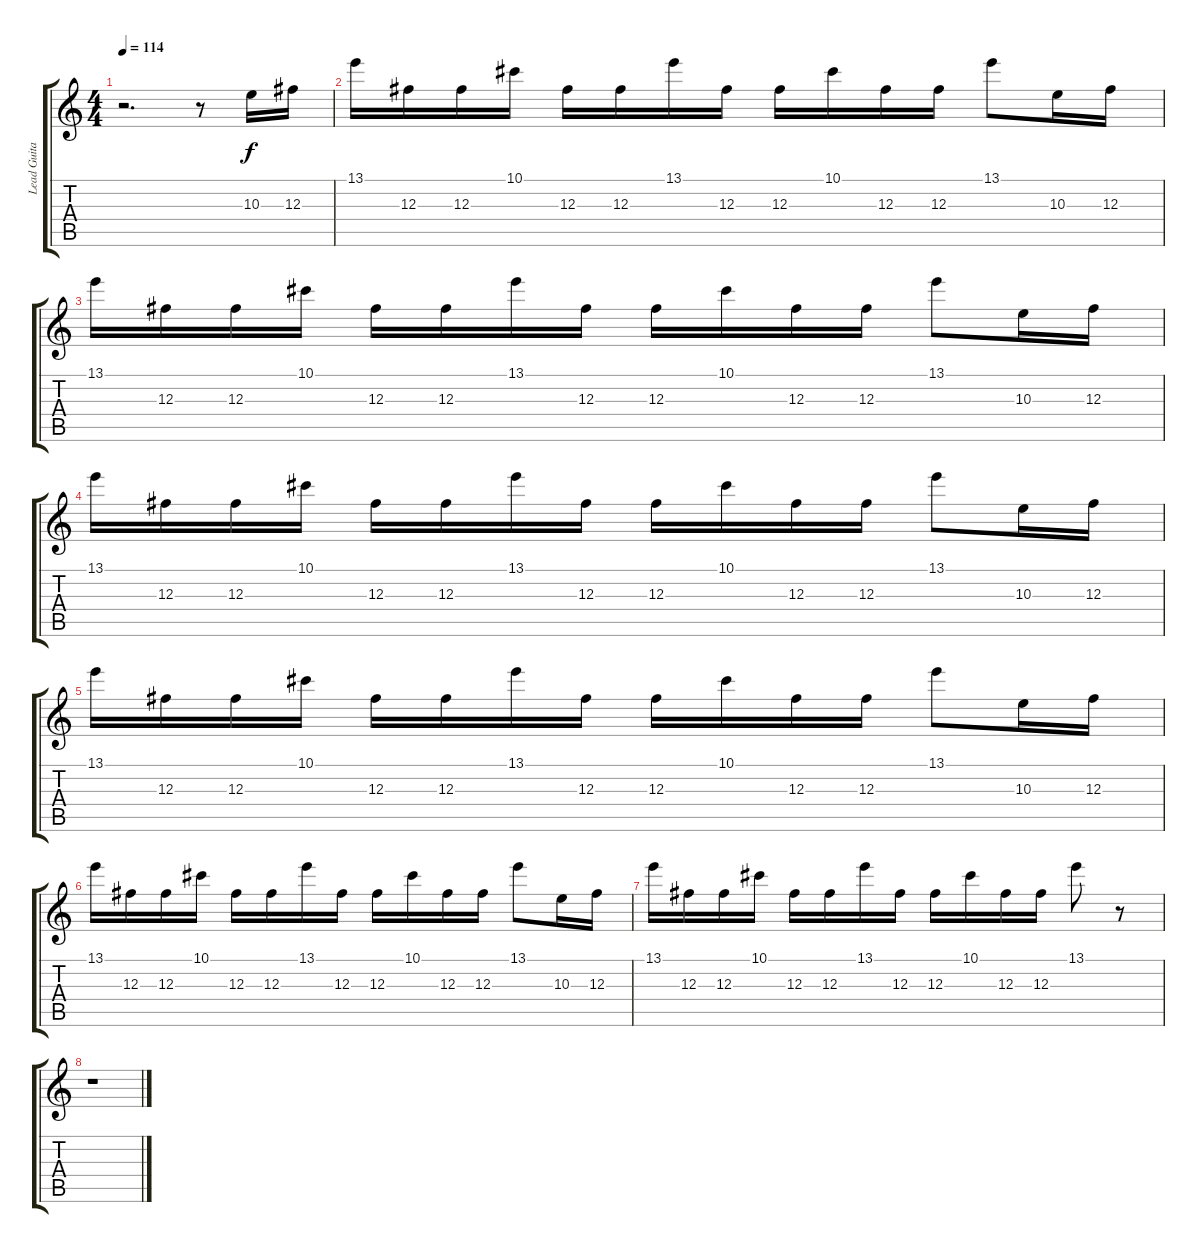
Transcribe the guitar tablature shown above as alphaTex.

\track ("Lead Guitar" "Lead Guita") {instrument distortionguitar}
\staff {score tabs}
\tuning (Eb4 Bb3 Gb3 Db3 Ab2 Db2) {hide}
\ts (4 4)
\tempo 114
\clef g2
\ks c
r.2{d dy f} r.8 10.3.16 12.3.16 |
13.1.16 12.3.16 12.3.16 10.1.16 12.3.16 12.3.16 13.1.16 12.3.16 12.3.16 10.1.16 12.3.16 12.3.16 13.1.8 10.3.16 12.3.16 |
13.1.16 12.3.16 12.3.16 10.1.16 12.3.16 12.3.16 13.1.16 12.3.16 12.3.16 10.1.16 12.3.16 12.3.16 13.1.8 10.3.16 12.3.16 |
13.1.16 12.3.16 12.3.16 10.1.16 12.3.16 12.3.16 13.1.16 12.3.16 12.3.16 10.1.16 12.3.16 12.3.16 13.1.8 10.3.16 12.3.16 |
13.1.16 12.3.16 12.3.16 10.1.16 12.3.16 12.3.16 13.1.16 12.3.16 12.3.16 10.1.16 12.3.16 12.3.16 13.1.8 10.3.16 12.3.16 |
13.1.16 12.3.16 12.3.16 10.1.16 12.3.16 12.3.16 13.1.16 12.3.16 12.3.16 10.1.16 12.3.16 12.3.16 13.1.8 10.3.16 12.3.16 |
13.1.16 12.3.16 12.3.16 10.1.16 12.3.16 12.3.16 13.1.16 12.3.16 12.3.16 10.1.16 12.3.16 12.3.16 13.1.8 r.8 |
r.1
